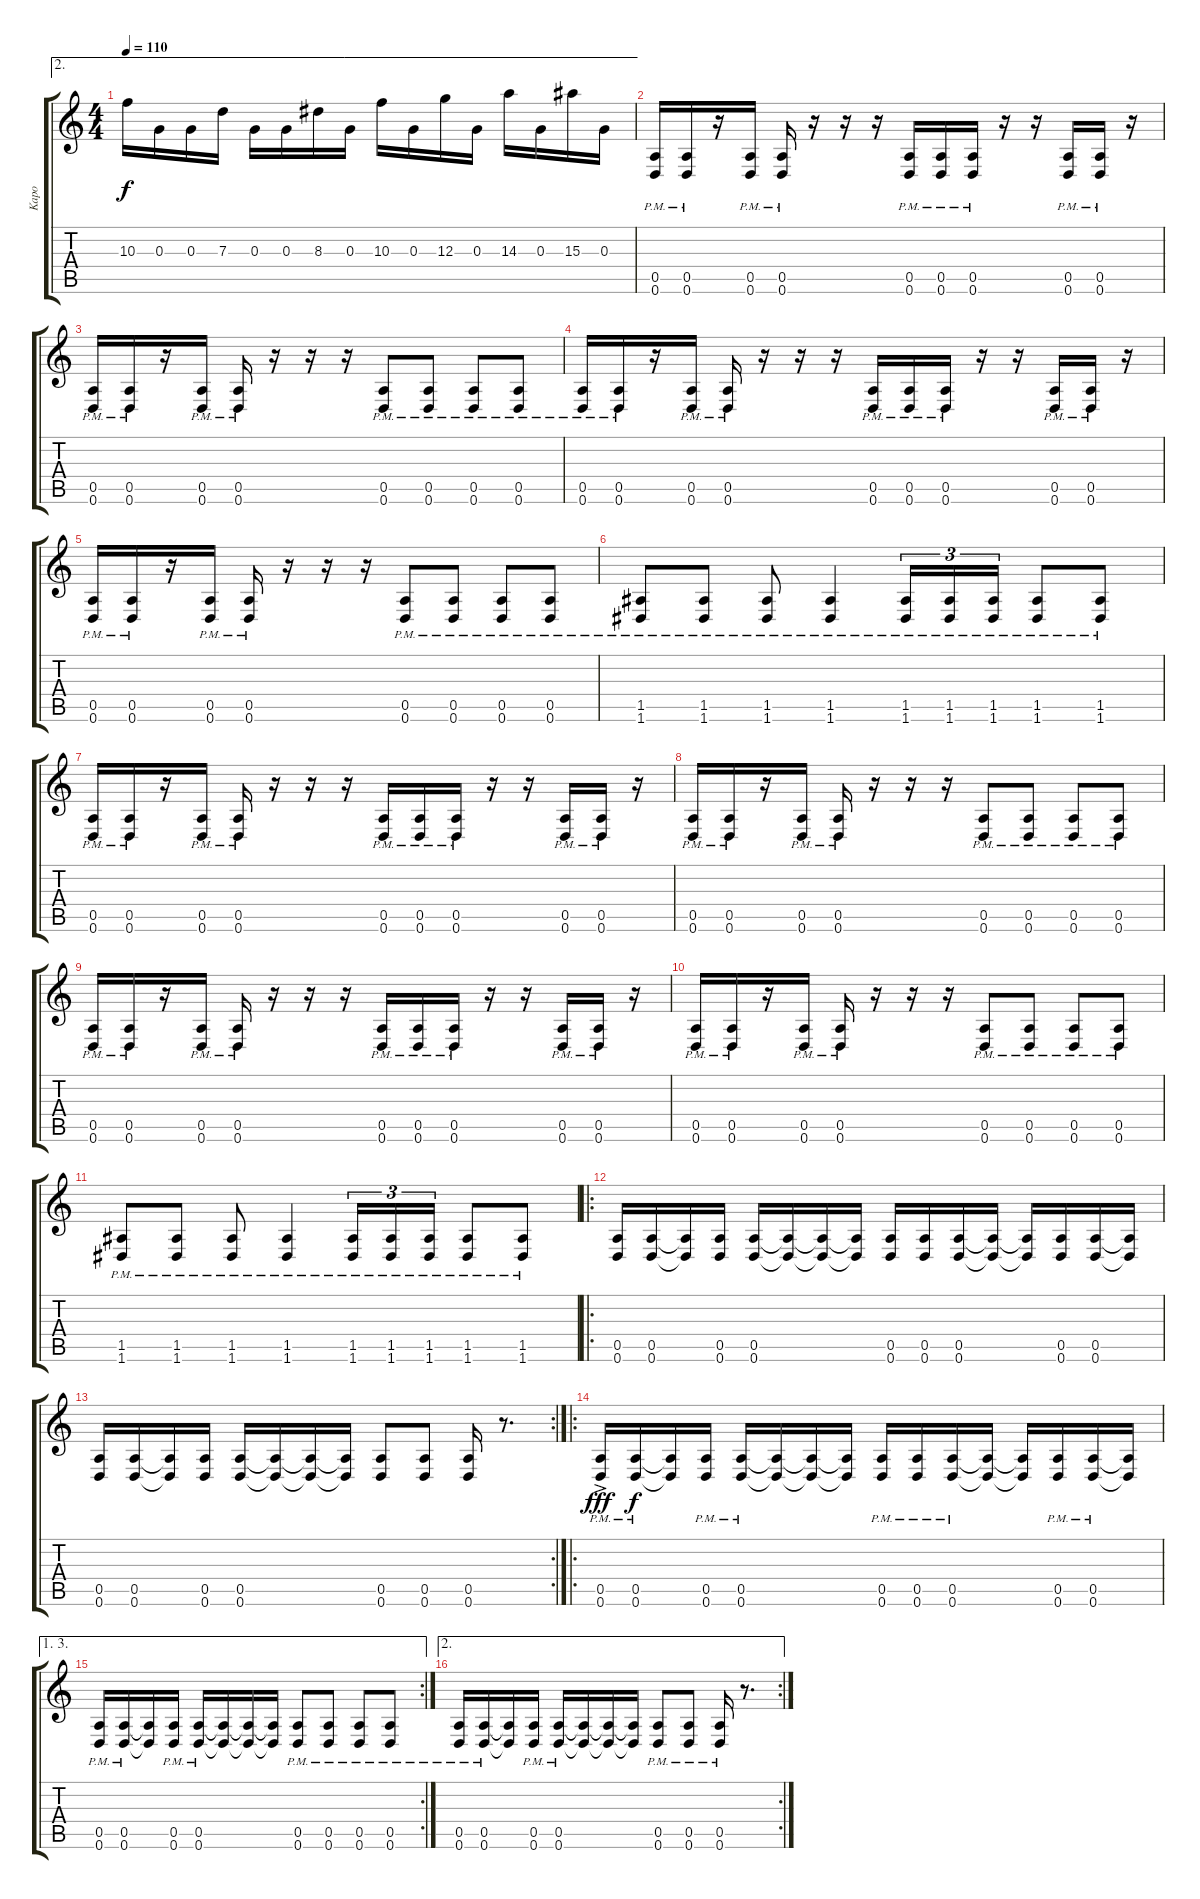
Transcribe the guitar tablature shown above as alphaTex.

\track ("Kapo" "Kapo") {instrument distortionguitar}
\staff {score tabs}
\tuning (E4 B3 G3 D3 A2 D2) {hide}
\ae 2
\ts (4 4)
\tempo 110
\clef g2
\ks c
10.3.16{dy f} 0.3.16 0.3.16 7.3.16 0.3.16 0.3.16 8.3.16 0.3.16 10.3.16 0.3.16 12.3.16 0.3.16 14.3.16 0.3.16 15.3.16 0.3.16 |
(0.5{pm} 0.6{pm}).16 (0.5{pm} 0.6{pm}).16 r.16 (0.5{pm} 0.6{pm}).16 (0.5{pm} 0.6{pm}).16 r.16 r.16 r.16 (0.5{pm} 0.6{pm}).16 (0.5{pm} 0.6{pm}).16 (0.5{pm} 0.6{pm}).16 r.16 r.16 (0.5{pm} 0.6{pm}).16 (0.5{pm} 0.6{pm}).16 r.16 |
(0.5{pm} 0.6{pm}).16 (0.5{pm} 0.6{pm}).16 r.16 (0.5{pm} 0.6{pm}).16 (0.5{pm} 0.6{pm}).16 r.16 r.16 r.16 (0.5{pm} 0.6{pm}).8 (0.5{pm} 0.6{pm}).8 (0.5{pm} 0.6{pm}).8 (0.5{pm} 0.6{pm}).8 |
(0.5{pm} 0.6{pm}).16 (0.5{pm} 0.6{pm}).16 r.16 (0.5{pm} 0.6{pm}).16 (0.5{pm} 0.6{pm}).16 r.16 r.16 r.16 (0.5{pm} 0.6{pm}).16 (0.5{pm} 0.6{pm}).16 (0.5{pm} 0.6{pm}).16 r.16 r.16 (0.5{pm} 0.6{pm}).16 (0.5{pm} 0.6{pm}).16 r.16 |
(0.5{pm} 0.6{pm}).16 (0.5{pm} 0.6{pm}).16 r.16 (0.5{pm} 0.6{pm}).16 (0.5{pm} 0.6{pm}).16 r.16 r.16 r.16 (0.5{pm} 0.6{pm}).8 (0.5{pm} 0.6{pm}).8 (0.5{pm} 0.6{pm}).8 (0.5{pm} 0.6{pm}).8 |
(1.5{pm} 1.6{pm}).8 (1.5{pm} 1.6{pm}).8 (1.5{pm} 1.6{pm}).8 (1.5{pm} 1.6{pm}).4 (1.5{pm} 1.6{pm}).16{tu (3 2)} (1.5{pm} 1.6{pm}).16{tu (3 2)} (1.5{pm} 1.6{pm}).16{tu (3 2)} (1.5{pm} 1.6{pm}).8 (1.5{pm} 1.6{pm}).8 |
(0.5{pm} 0.6{pm}).16 (0.5{pm} 0.6{pm}).16 r.16 (0.5{pm} 0.6{pm}).16 (0.5{pm} 0.6{pm}).16 r.16 r.16 r.16 (0.5{pm} 0.6{pm}).16 (0.5{pm} 0.6{pm}).16 (0.5{pm} 0.6{pm}).16 r.16 r.16 (0.5{pm} 0.6{pm}).16 (0.5{pm} 0.6{pm}).16 r.16 |
(0.5{pm} 0.6{pm}).16 (0.5{pm} 0.6{pm}).16 r.16 (0.5{pm} 0.6{pm}).16 (0.5{pm} 0.6{pm}).16 r.16 r.16 r.16 (0.5{pm} 0.6{pm}).8 (0.5{pm} 0.6{pm}).8 (0.5{pm} 0.6{pm}).8 (0.5{pm} 0.6{pm}).8 |
(0.5{pm} 0.6{pm}).16 (0.5{pm} 0.6{pm}).16 r.16 (0.5{pm} 0.6{pm}).16 (0.5{pm} 0.6{pm}).16 r.16 r.16 r.16 (0.5{pm} 0.6{pm}).16 (0.5{pm} 0.6{pm}).16 (0.5{pm} 0.6{pm}).16 r.16 r.16 (0.5{pm} 0.6{pm}).16 (0.5{pm} 0.6{pm}).16 r.16 |
(0.5{pm} 0.6{pm}).16 (0.5{pm} 0.6{pm}).16 r.16 (0.5{pm} 0.6{pm}).16 (0.5{pm} 0.6{pm}).16 r.16 r.16 r.16 (0.5{pm} 0.6{pm}).8 (0.5{pm} 0.6{pm}).8 (0.5{pm} 0.6{pm}).8 (0.5{pm} 0.6{pm}).8 |
(1.5{pm} 1.6{pm}).8 (1.5{pm} 1.6{pm}).8 (1.5{pm} 1.6{pm}).8 (1.5{pm} 1.6{pm}).4 (1.5{pm} 1.6{pm}).16{tu (3 2)} (1.5{pm} 1.6{pm}).16{tu (3 2)} (1.5{pm} 1.6{pm}).16{tu (3 2)} (1.5{pm} 1.6{pm}).8 (1.5{pm} 1.6{pm}).8 |
\ro
(0.5 0.6).16 (0.5 0.6).16 (0.5{t} 0.6{t}).16 (0.5 0.6).16 (0.5 0.6).16 (0.5{t} 0.6{t}).16 (0.5{t} 0.6{t}).16 (0.5{t} 0.6{t}).16 (0.5 0.6).16 (0.5 0.6).16 (0.5 0.6).16 (0.5{t} 0.6{t}).16 (0.5{t} 0.6{t}).16 (0.5 0.6).16 (0.5 0.6).16 (0.5{t} 0.6{t}).16 |
\rc 2
(0.5 0.6).16 (0.5 0.6).16 (0.5{t} 0.6{t}).16 (0.5 0.6).16 (0.5 0.6).16 (0.5{t} 0.6{t}).16 (0.5{t} 0.6{t}).16 (0.5{t} 0.6{t}).16 (0.5 0.6).8 (0.5 0.6).8 (0.5 0.6).16 r.8{d} |
\ro
(0.5{ac pm} 0.6{ac pm}).16{dy fff} (0.5{pm} 0.6{pm}).16{dy f} (0.5{t} 0.6{t}).16 (0.5{pm} 0.6{pm}).16 (0.5{pm} 0.6{pm}).16 (0.5{t} 0.6{t}).16 (0.5{t} 0.6{t}).16 (0.5{t} 0.6{t}).16 (0.5{pm} 0.6{pm}).16 (0.5{pm} 0.6{pm}).16 (0.5{pm} 0.6{pm}).16 (0.5{t} 0.6{t}).16 (0.5{t} 0.6{t}).16 (0.5{pm} 0.6{pm}).16 (0.5{pm} 0.6{pm}).16 (0.5{t} 0.6{t}).16 |
\ae (1 3)
\rc 2
(0.5{pm} 0.6{pm}).16 (0.5{pm} 0.6{pm}).16 (0.5{t} 0.6{t}).16 (0.5{pm} 0.6{pm}).16 (0.5{pm} 0.6{pm}).16 (0.5{t} 0.6{t}).16 (0.5{t} 0.6{t}).16 (0.5{t} 0.6{t}).16 (0.5{pm} 0.6{pm}).8 (0.5{pm} 0.6{pm}).8 (0.5{pm} 0.6{pm}).8 (0.5{pm} 0.6{pm}).8 |
\ae 2
\rc 2
(0.5{pm} 0.6{pm}).16 (0.5{pm} 0.6{pm}).16 (0.5{t} 0.6{t}).16 (0.5{pm} 0.6{pm}).16 (0.5{pm} 0.6{pm}).16 (0.5{t} 0.6{t}).16 (0.5{t} 0.6{t}).16 (0.5{t} 0.6{t}).16 (0.5{pm} 0.6{pm}).8 (0.5{pm} 0.6{pm}).8 (0.5{pm} 0.6{pm}).16 r.8{d}
